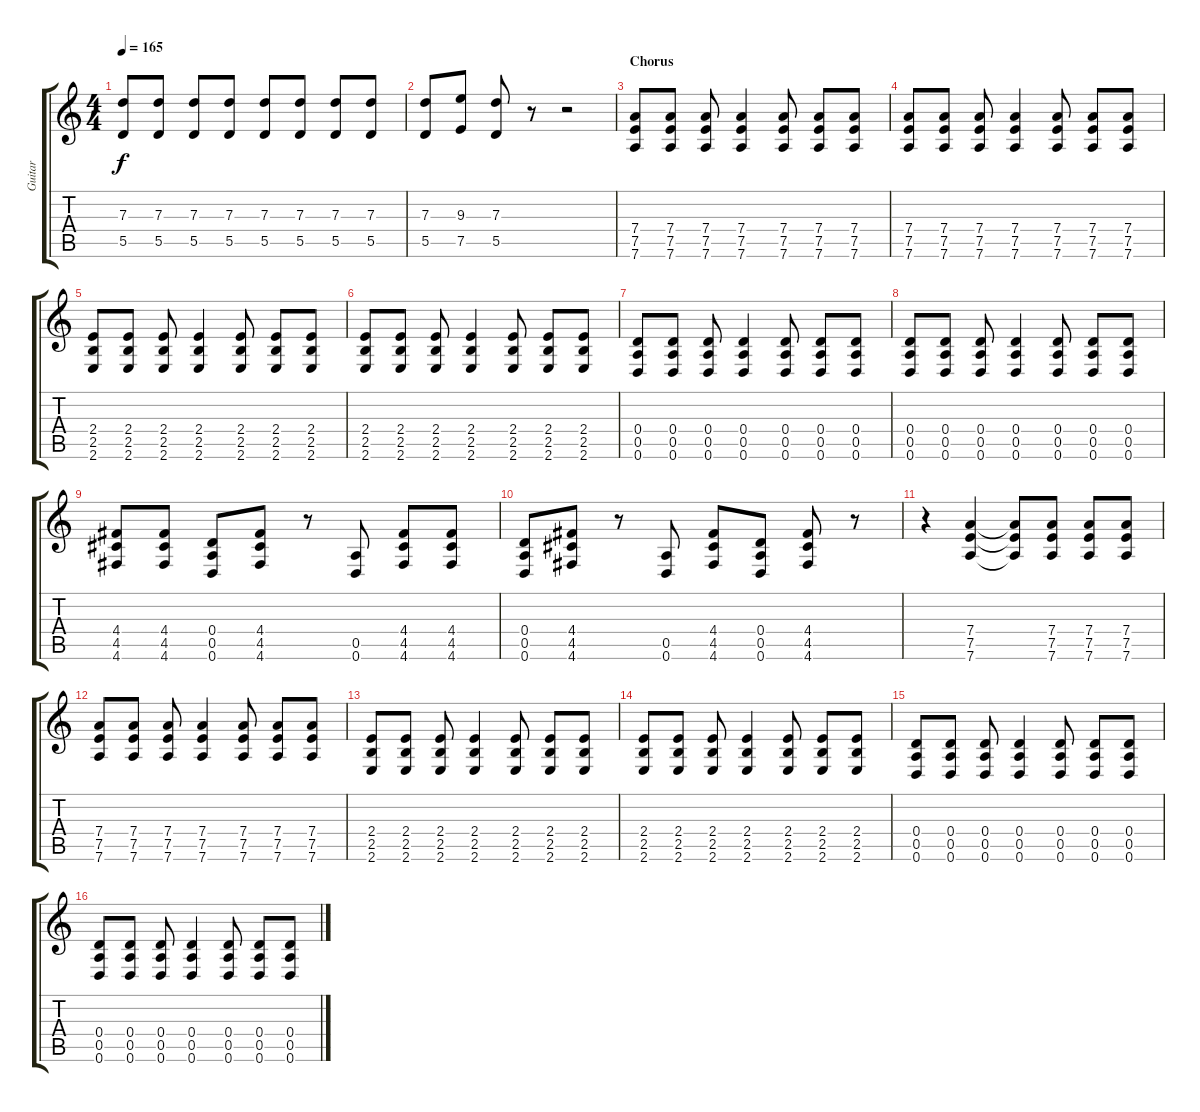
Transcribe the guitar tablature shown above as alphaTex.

\track ("Guitar" "Guitar") {instrument overdrivenguitar}
\staff {score tabs}
\tuning (E4 B3 G3 D3 A2 D2) {hide}
\ts (4 4)
\tempo 165
\clef g2
\ks c
(7.3 5.5).8{dy f} (7.3 5.5).8 (7.3 5.5).8 (7.3 5.5).8 (7.3 5.5).8 (7.3 5.5).8 (7.3 5.5).8 (7.3 5.5).8 |
(7.3 5.5).8 (9.3 7.5).8 (7.3 5.5).8 r.8 r.2 |
\section ("" "Chorus")
(7.4 7.5 7.6).8 (7.4 7.5 7.6).8 (7.4 7.5 7.6).8 (7.4 7.5 7.6).4 (7.4 7.5 7.6).8 (7.4 7.5 7.6).8 (7.4 7.5 7.6).8 |
(7.4 7.5 7.6).8 (7.4 7.5 7.6).8 (7.4 7.5 7.6).8 (7.4 7.5 7.6).4 (7.4 7.5 7.6).8 (7.4 7.5 7.6).8 (7.4 7.5 7.6).8 |
(2.4 2.5 2.6).8 (2.4 2.5 2.6).8 (2.4 2.5 2.6).8 (2.4 2.5 2.6).4 (2.4 2.5 2.6).8 (2.4 2.5 2.6).8 (2.4 2.5 2.6).8 |
(2.4 2.5 2.6).8 (2.4 2.5 2.6).8 (2.4 2.5 2.6).8 (2.4 2.5 2.6).4 (2.4 2.5 2.6).8 (2.4 2.5 2.6).8 (2.4 2.5 2.6).8 |
(0.4 0.5 0.6).8 (0.4 0.5 0.6).8 (0.4 0.5 0.6).8 (0.4 0.5 0.6).4 (0.4 0.5 0.6).8 (0.4 0.5 0.6).8 (0.4 0.5 0.6).8 |
(0.4 0.5 0.6).8 (0.4 0.5 0.6).8 (0.4 0.5 0.6).8 (0.4 0.5 0.6).4 (0.4 0.5 0.6).8 (0.4 0.5 0.6).8 (0.4 0.5 0.6).8 |
(4.4 4.5 4.6).8 (4.4 4.5 4.6).8 (0.4 0.5 0.6).8 (4.4 4.5 4.6).8 r.8 (0.5 0.6).8 (4.4 4.5 4.6).8 (4.4 4.5 4.6).8 |
(0.4 0.5 0.6).8 (4.4 4.5 4.6).8 r.8 (0.5 0.6).8 (4.4 4.5 4.6).8 (0.4 0.5 0.6).8 (4.4 4.5 4.6).8 r.8 |
r.4 (7.4 7.5 7.6).4 (7.4{t} 7.5{t} 7.6{t}).8 (7.4 7.5 7.6).8 (7.4 7.5 7.6).8 (7.4 7.5 7.6).8 |
(7.4 7.5 7.6).8 (7.4 7.5 7.6).8 (7.4 7.5 7.6).8 (7.4 7.5 7.6).4 (7.4 7.5 7.6).8 (7.4 7.5 7.6).8 (7.4 7.5 7.6).8 |
(2.4 2.5 2.6).8 (2.4 2.5 2.6).8 (2.4 2.5 2.6).8 (2.4 2.5 2.6).4 (2.4 2.5 2.6).8 (2.4 2.5 2.6).8 (2.4 2.5 2.6).8 |
(2.4 2.5 2.6).8 (2.4 2.5 2.6).8 (2.4 2.5 2.6).8 (2.4 2.5 2.6).4 (2.4 2.5 2.6).8 (2.4 2.5 2.6).8 (2.4 2.5 2.6).8 |
(0.4 0.5 0.6).8 (0.4 0.5 0.6).8 (0.4 0.5 0.6).8 (0.4 0.5 0.6).4 (0.4 0.5 0.6).8 (0.4 0.5 0.6).8 (0.4 0.5 0.6).8 |
(0.4 0.5 0.6).8 (0.4 0.5 0.6).8 (0.4 0.5 0.6).8 (0.4 0.5 0.6).4 (0.4 0.5 0.6).8 (0.4 0.5 0.6).8 (0.4 0.5 0.6).8
